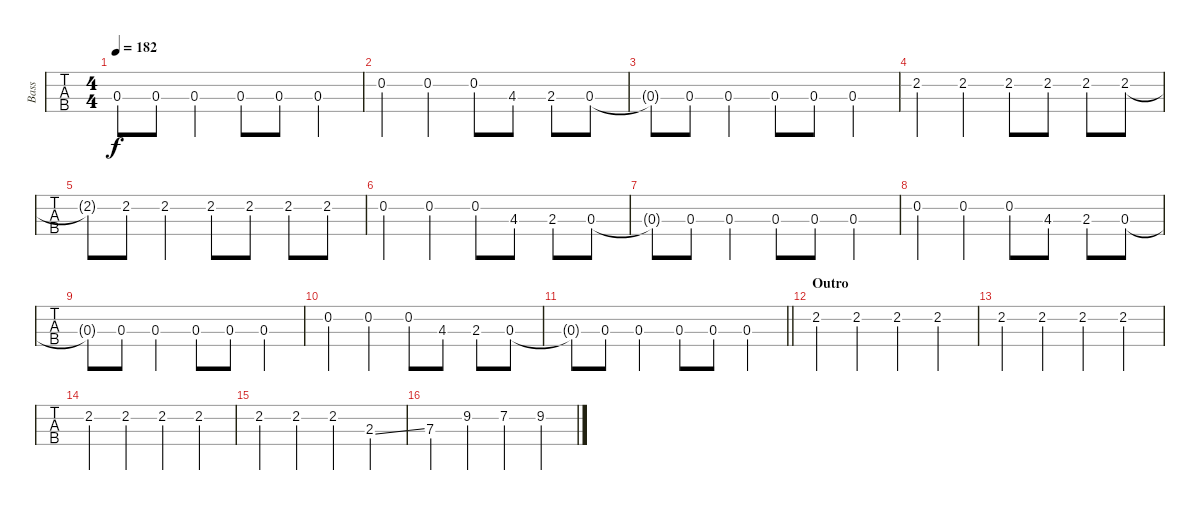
\track ("Bass" "Bass") {instrument electricbasspick}
\staff {tabs}
\tuning (G2 D2 A1 E1) {hide}
\ts (4 4)
\tempo 182
\clef f4
\ks c
0.3{t}.8{dy f} 0.3.8 0.3.4 0.3.8 0.3.8 0.3.4 |
0.2.4 0.2.4 0.2.8 4.3.8 2.3.8 0.3.8 |
0.3{t}.8 0.3.8 0.3.4 0.3.8 0.3.8 0.3.4 |
2.2.4 2.2.4 2.2.8 2.2.8 2.2.8 2.2.8 |
2.2{t}.8 2.2.8 2.2.4 2.2.8 2.2.8 2.2.8 2.2.8 |
0.2.4 0.2.4 0.2.8 4.3.8 2.3.8 0.3.8 |
0.3{t}.8 0.3.8 0.3.4 0.3.8 0.3.8 0.3.4 |
0.2.4 0.2.4 0.2.8 4.3.8 2.3.8 0.3.8 |
0.3{t}.8 0.3.8 0.3.4 0.3.8 0.3.8 0.3.4 |
0.2.4 0.2.4 0.2.8 4.3.8 2.3.8 0.3.8 |
\barLineRight lightlight
0.3{t}.8 0.3.8 0.3.4 0.3.8 0.3.8 0.3.4 |
\section ("" "Outro")
2.2.4 2.2.4 2.2.4 2.2.4 |
2.2.4 2.2.4 2.2.4 2.2.4 |
2.2.4 2.2.4 2.2.4 2.2.4 |
2.2.4 2.2.4 2.2.4 2.3{ss}.4 |
7.3.4 9.2.4 7.2.4 9.2.4
